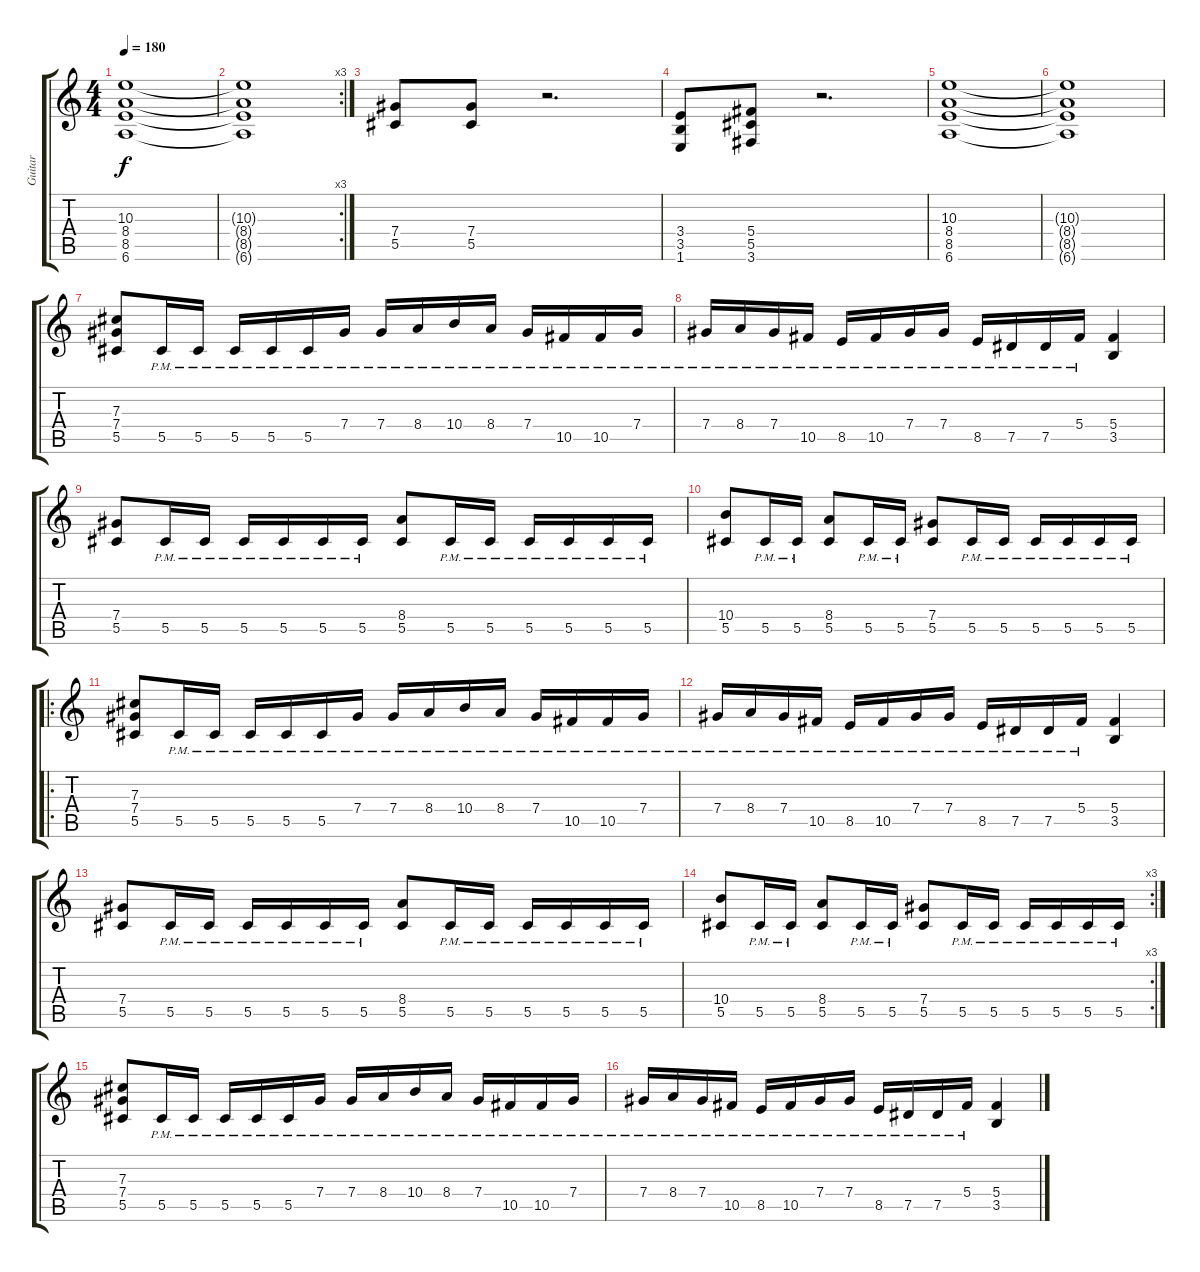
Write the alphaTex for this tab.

\track ("Guitar" "Guitar") {instrument distortionguitar}
\staff {score tabs}
\tuning (Eb4 Bb3 Gb3 Db3 Ab2 Eb2) {hide}
\ts (4 4)
\tempo 180
\clef g2
\ks c
(10.3 8.4 8.5 6.6).1{dy f} |
\rc 3
(10.3{t} 8.4{t} 8.5{t} 6.6{t}).1 |
(7.4 5.5).8 (7.4 5.5).8 r.2{d} |
(3.4 3.5 1.6).8 (5.4 5.5 3.6).8 r.2{d} |
(10.3 8.4 8.5 6.6).1 |
(10.3{t} 8.4{t} 8.5{t} 6.6{t}).1 |
(7.3 7.4 5.5).8 5.5{pm}.16 5.5{pm}.16 5.5{pm}.16 5.5{pm}.16 5.5{pm}.16 7.4{pm}.16 7.4{pm}.16 8.4{pm}.16 10.4{pm}.16 8.4{pm}.16 7.4{pm}.16 10.5{pm}.16 10.5{pm}.16 7.4{pm}.16 |
7.4{pm}.16 8.4{pm}.16 7.4{pm}.16 10.5{pm}.16 8.5{pm}.16 10.5{pm}.16 7.4{pm}.16 7.4{pm}.16 8.5{pm}.16 7.5{pm}.16 7.5{pm}.16 5.4{pm}.16 (5.4 3.5).4 |
(7.4 5.5).8 5.5{pm}.16 5.5{pm}.16 5.5{pm}.16 5.5{pm}.16 5.5{pm}.16 5.5{pm}.16 (8.4 5.5).8 5.5{pm}.16 5.5{pm}.16 5.5{pm}.16 5.5{pm}.16 5.5{pm}.16 5.5{pm}.16 |
(10.4 5.5).8 5.5{pm}.16 5.5{pm}.16 (8.4 5.5).8 5.5{pm}.16 5.5{pm}.16 (7.4 5.5).8 5.5{pm}.16 5.5{pm}.16 5.5{pm}.16 5.5{pm}.16 5.5{pm}.16 5.5{pm}.16 |
\ro
(7.3 7.4 5.5).8 5.5{pm}.16 5.5{pm}.16 5.5{pm}.16 5.5{pm}.16 5.5{pm}.16 7.4{pm}.16 7.4{pm}.16 8.4{pm}.16 10.4{pm}.16 8.4{pm}.16 7.4{pm}.16 10.5{pm}.16 10.5{pm}.16 7.4{pm}.16 |
7.4{pm}.16 8.4{pm}.16 7.4{pm}.16 10.5{pm}.16 8.5{pm}.16 10.5{pm}.16 7.4{pm}.16 7.4{pm}.16 8.5{pm}.16 7.5{pm}.16 7.5{pm}.16 5.4{pm}.16 (5.4 3.5).4 |
(7.4 5.5).8 5.5{pm}.16 5.5{pm}.16 5.5{pm}.16 5.5{pm}.16 5.5{pm}.16 5.5{pm}.16 (8.4 5.5).8 5.5{pm}.16 5.5{pm}.16 5.5{pm}.16 5.5{pm}.16 5.5{pm}.16 5.5{pm}.16 |
\rc 3
(10.4 5.5).8 5.5{pm}.16 5.5{pm}.16 (8.4 5.5).8 5.5{pm}.16 5.5{pm}.16 (7.4 5.5).8 5.5{pm}.16 5.5{pm}.16 5.5{pm}.16 5.5{pm}.16 5.5{pm}.16 5.5{pm}.16 |
(7.3 7.4 5.5).8 5.5{pm}.16 5.5{pm}.16 5.5{pm}.16 5.5{pm}.16 5.5{pm}.16 7.4{pm}.16 7.4{pm}.16 8.4{pm}.16 10.4{pm}.16 8.4{pm}.16 7.4{pm}.16 10.5{pm}.16 10.5{pm}.16 7.4{pm}.16 |
7.4{pm}.16 8.4{pm}.16 7.4{pm}.16 10.5{pm}.16 8.5{pm}.16 10.5{pm}.16 7.4{pm}.16 7.4{pm}.16 8.5{pm}.16 7.5{pm}.16 7.5{pm}.16 5.4{pm}.16 (5.4 3.5).4
